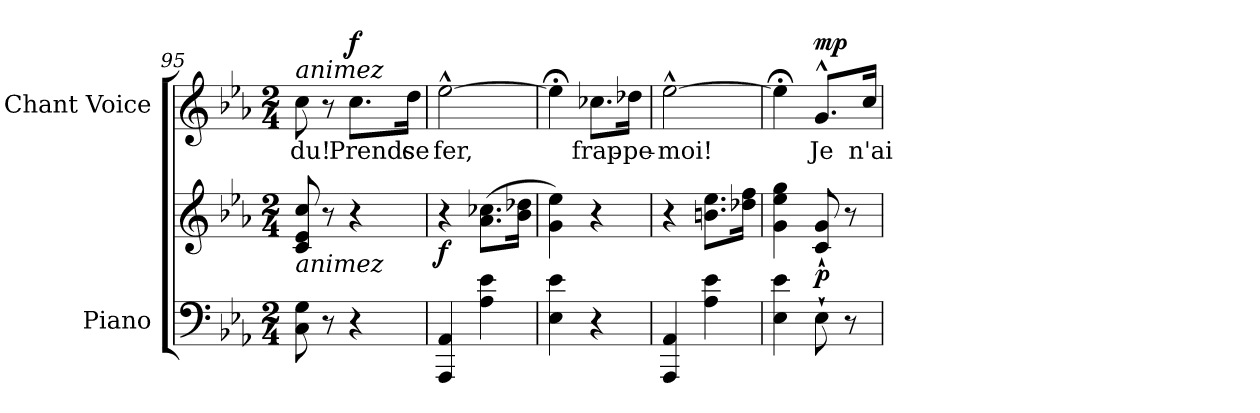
**kern	**kern	**dynam	**kern	**text	**dynam
*part2	*part2	*part2	*part1	*part1	*part1
*staff3	*staff2	*staff2/3	*staff1	*staff1	*staff1
*I"Piano	*	*	*I"Chant Voice	*	*
*I'Pno	*	*	*	*	*
*clefF4	*clefG2	*	*clefG2	*	*
*k[b-e-a-]	*k[b-e-a-]	*	*k[b-e-a-]	*	*
*M2/4	*M2/4	*	*M2/4	*	*
*MM156	*MM156	*	*MM156	*	*
=95	=95	=95	=95	=95	=95
!	!	!	!LO:TX:a:i:t=animez	!	!
!	!LO:TX:b:i:t=animez	!	!	!	!
!	!	!	!	!LO:LY:b	!
8C\ 8G\	8c/ 8e-/ 8cc/	.	8cc\	du!	.
8r	8r	.	8r	.	.
!	!	!	!	!LO:LY:b	!LO:DY:a
4r	4r	.	8.cc\L	Prends	f
!	!	!	!	!LO:LY:b	!
.	.	.	16dd\Jk	ce	.
!!LO:LB:g=z
=96	=96	=96	=96	=96	=96
!	!	!LO:DY:b	!	!LO:LY:b	!
4AAA-/ 4AA-/	4r	f	[2ee-^^\	fer,	.
4A-\ 4e-\	(>8.a-\ 8.cc-X\L	.	.	.	.
.	16b-\ 16dd-X\Jk	.	.	.	.
=97	=97	=97	=97	=97	=97
4E-\ 4e-\	4g\ 4ee-\)	.	4ee-;<\]	.	.
!	!	!	!	!LO:LY:b	!
4r	4r	.	8.cc-X\L	frap-	.
!	!	!	!	!LO:LY:b	!
.	.	.	16dd-X\Jk	-pe-	.
=98	=98	=98	=98	=98	=98
!	!	!	!	!LO:LY:b	!
4AAA-/ 4AA-/	4r	.	[2ee-^^\	-moi!	.
4A-\ 4e-\	8.bn\ 8.ee-\L	.	.	.	.
.	16dd-X\ 16ff\Jk	.	.	.	.
=99	=99	=99	=99	=99	=99
4E-\ 4e-\	4g\ 4ee-\ 4gg\	.	4ee-;<\]	.	.
!	!	!LO:DY:b	!	!LO:LY:b	!LO:DY:a
8E-`\	8c/` 8g/`	p	8.g^^/L	Je	mp
8r	8r	.	.	.	.
!	!	!	!	!LO:LY:b	!
.	.	.	16cc/Jk	n'ai	.
=	=	=	=	=	=
*-	*-	*-	*-	*-	*-
